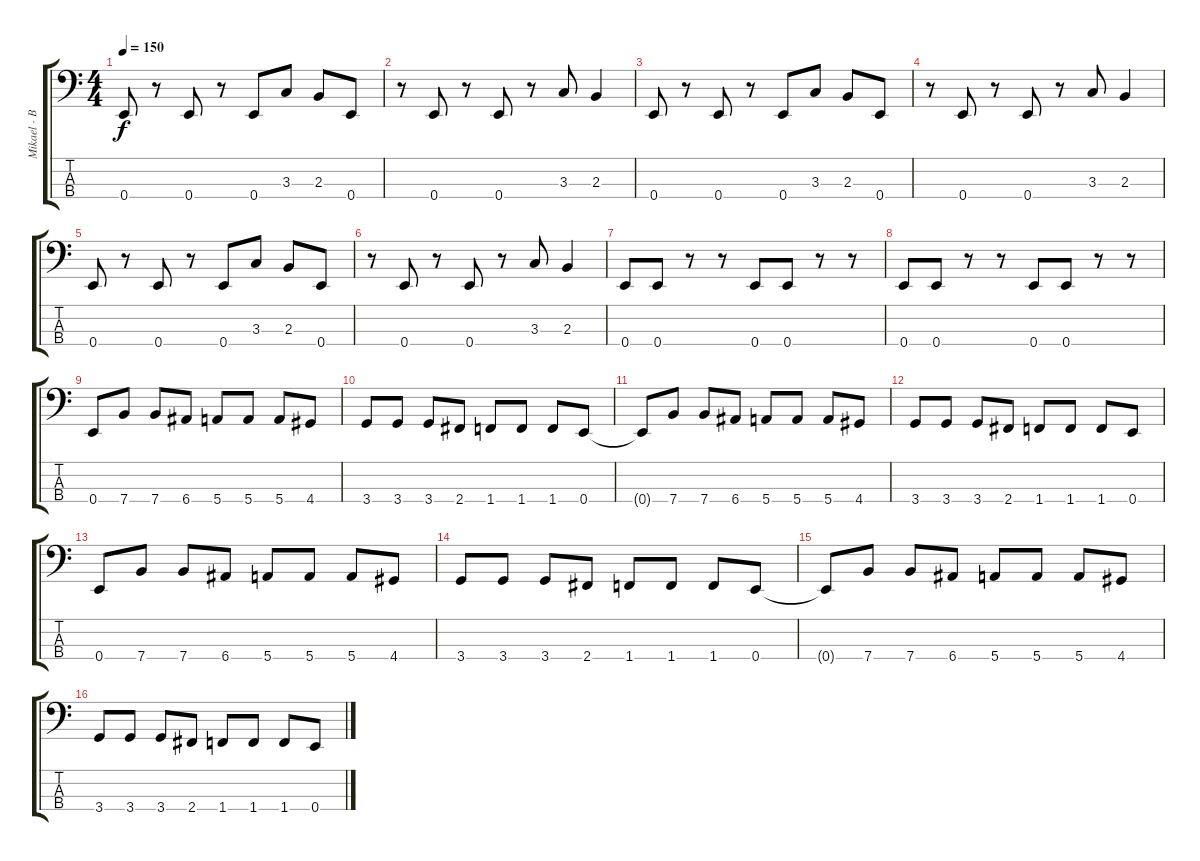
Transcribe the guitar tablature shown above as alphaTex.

\track ("Mikael - Bas" "Mikael - B") {instrument electricbasspick}
\staff {score tabs}
\tuning (G2 D2 A1 E1) {hide}
\ts (4 4)
\tempo 150
\clef f4
\ks c
0.4.8{dy f} r.8 0.4.8 r.8 0.4.8 3.3.8 2.3.8 0.4.8 |
r.8 0.4.8 r.8 0.4.8 r.8 3.3.8 2.3.4 |
0.4.8 r.8 0.4.8 r.8 0.4.8 3.3.8 2.3.8 0.4.8 |
r.8 0.4.8 r.8 0.4.8 r.8 3.3.8 2.3.4 |
0.4.8 r.8 0.4.8 r.8 0.4.8 3.3.8 2.3.8 0.4.8 |
r.8 0.4.8 r.8 0.4.8 r.8 3.3.8 2.3.4 |
0.4.8 0.4.8 r.8 r.8 0.4.8 0.4.8 r.8 r.8 |
0.4.8 0.4.8 r.8 r.8 0.4.8 0.4.8 r.8 r.8 |
0.4.8 7.4.8 7.4.8 6.4.8 5.4.8 5.4.8 5.4.8 4.4.8 |
3.4.8 3.4.8 3.4.8 2.4.8 1.4.8 1.4.8 1.4.8 0.4.8 |
0.4{t}.8 7.4.8 7.4.8 6.4.8 5.4.8 5.4.8 5.4.8 4.4.8 |
3.4.8 3.4.8 3.4.8 2.4.8 1.4.8 1.4.8 1.4.8 0.4.8 |
0.4.8 7.4.8 7.4.8 6.4.8 5.4.8 5.4.8 5.4.8 4.4.8 |
3.4.8 3.4.8 3.4.8 2.4.8 1.4.8 1.4.8 1.4.8 0.4.8 |
0.4{t}.8 7.4.8 7.4.8 6.4.8 5.4.8 5.4.8 5.4.8 4.4.8 |
3.4.8 3.4.8 3.4.8 2.4.8 1.4.8 1.4.8 1.4.8 0.4.8
